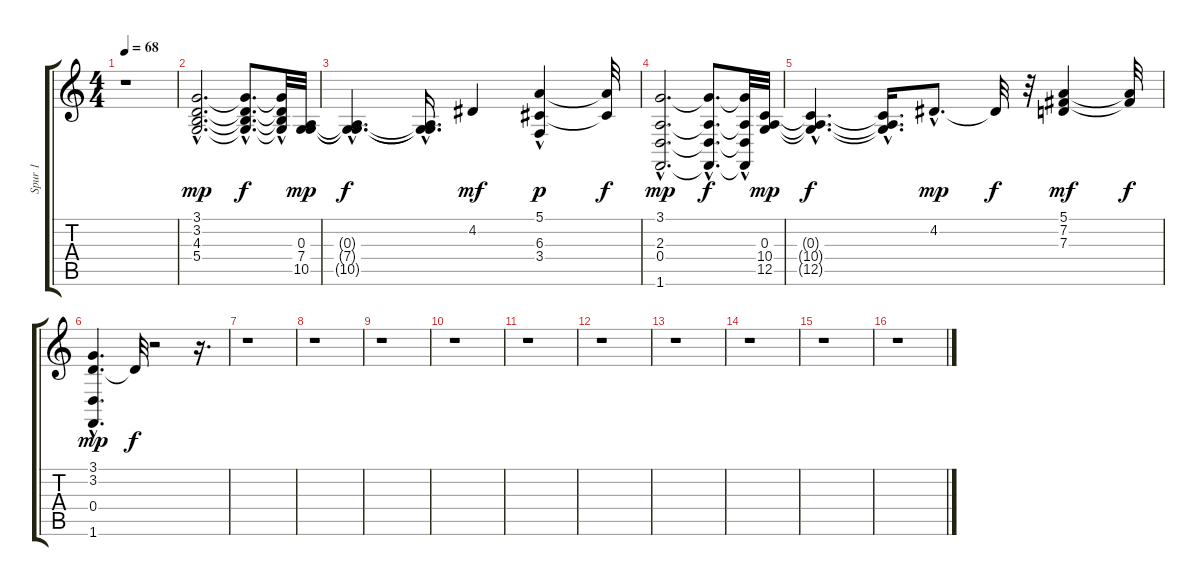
\track ("Spur 1" "Spur 1") {instrument stringensemble2}
\staff {score tabs}
\tuning (E4 B3 G3 D3 A2 E2) {hide}
\ts (4 4)
\tempo 68
\clef g2
\ks c
r.1{dy mp instrument stringensemble2} |
(3.1{hac} 3.2{hac} 4.3{hac} 5.4{hac}).2{d} (3.1{hac t} 3.2{hac t} 4.3{hac t} 5.4{hac t}).8{d dy f} (3.1{hac t} 3.2{t} 4.3{t} 5.4{t}).32 (0.3 7.4 10.5).32{dy mp} |
(0.3{hac t} 7.4{hac t} 10.5{hac t}).4{d dy f} (0.3{t} 7.4{t} 10.5{hac t}).16{d} 4.2.4{dy mf} (5.1 6.3 3.4{hac}).4{dy p} (5.1{t} 6.3{t}).32{dy f} |
(3.1{hac} 2.3{hac} 0.4{hac} 1.6{hac}).2{d dy mp} (3.1{hac t} 2.3{hac t} 0.4{hac t} 1.6{hac t}).8{d dy f} (3.1{hac t} 2.3{t} 0.4{t} 1.6{t}).32 (0.3 10.4 12.5).32{dy mp} |
(0.3{hac t} 10.4{hac t} 12.5{hac t}).4{d dy f} (0.3{t} 10.4{hac t} 12.5{t}).16{d} 4.2{hac}.8{d dy mp} 4.2{t}.32{dy f} r.32 (5.1 7.2 7.3).4{dy mf} (5.1{t} 7.2{t}).32{dy f} |
(3.1 3.2{hac} 0.4{hac} 1.6{hac}).4{d dy mp} 3.2{t}.32{dy f} r.2 r.16{d} |
r.1 |
r.1 |
r.1 |
r.1 |
r.1 |
r.1 |
r.1 |
r.1 |
r.1 |
r.1
